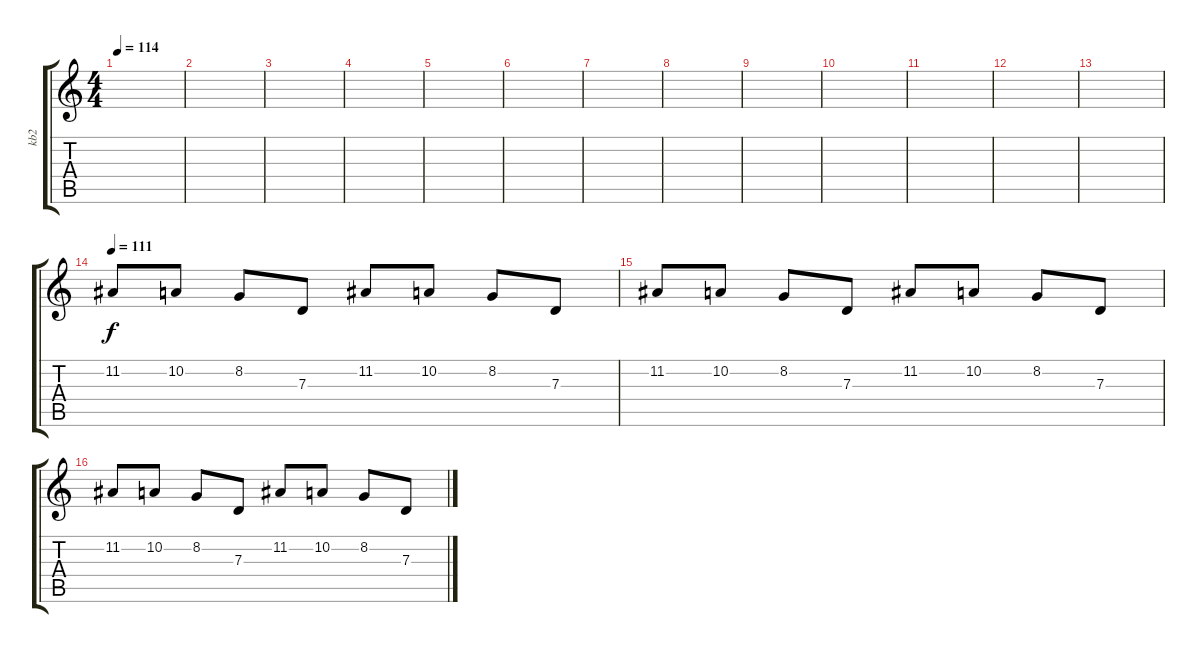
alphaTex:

\track ("kb2" "kb2") {instrument lead6voice}
\staff {score tabs}
\tuning (E4 B3 G3 D3 A2 E2) {hide}
\ts (4 4)
\tempo 114
\clef g2
\ks c
|
|
|
|
|
|
|
|
|
|
|
|
|
\tempo 111
11.2.8 10.2.8 8.2.8 7.3.8 11.2.8 10.2.8 8.2.8 7.3.8 |
11.2.8 10.2.8 8.2.8 7.3.8 11.2.8 10.2.8 8.2.8 7.3.8 |
11.2.8 10.2.8 8.2.8 7.3.8 11.2.8 10.2.8 8.2.8 7.3.8
